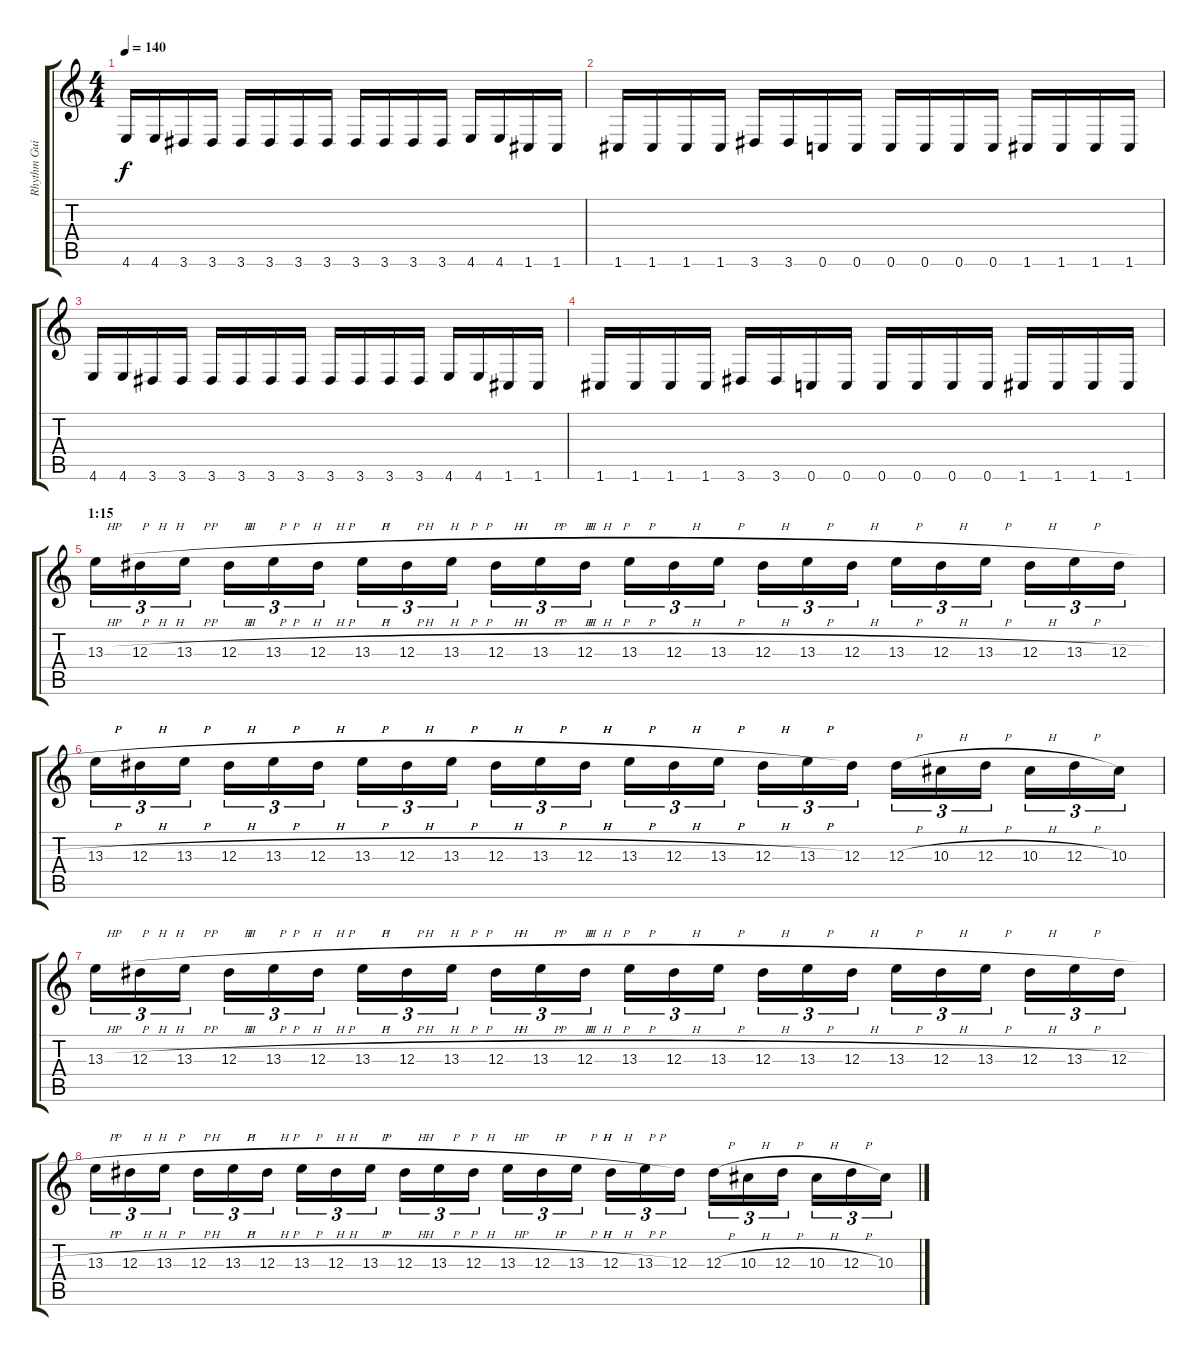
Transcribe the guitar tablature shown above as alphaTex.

\track ("Rhythm Guitar" "Rhythm Gui") {instrument overdrivenguitar}
\staff {score tabs}
\tuning (C4 G3 Eb3 Bb2 F2 C2) {hide}
\ts (4 4)
\tempo 140
\clef g2
\ks c
4.6.16{dy f} 4.6.16 3.6.16 3.6.16 3.6.16 3.6.16 3.6.16 3.6.16 3.6.16 3.6.16 3.6.16 3.6.16 4.6.16 4.6.16 1.6.16 1.6.16 |
1.6.16 1.6.16 1.6.16 1.6.16 3.6.16 3.6.16 0.6.16 0.6.16 0.6.16 0.6.16 0.6.16 0.6.16 1.6.16 1.6.16 1.6.16 1.6.16 |
4.6.16 4.6.16 3.6.16 3.6.16 3.6.16 3.6.16 3.6.16 3.6.16 3.6.16 3.6.16 3.6.16 3.6.16 4.6.16 4.6.16 1.6.16 1.6.16 |
1.6.16 1.6.16 1.6.16 1.6.16 3.6.16 3.6.16 0.6.16 0.6.16 0.6.16 0.6.16 0.6.16 0.6.16 1.6.16 1.6.16 1.6.16 1.6.16 |
\section ("" "1:15")
13.3{h}.16{tu (3 2)} 12.3{h}.16{tu (3 2)} 13.3{h}.16{tu (3 2)} 12.3{h}.16{tu (3 2)} 13.3{h}.16{tu (3 2)} 12.3{h}.16{tu (3 2)} 13.3{h}.16{tu (3 2)} 12.3{h}.16{tu (3 2)} 13.3{h}.16{tu (3 2)} 12.3{h}.16{tu (3 2)} 13.3{h}.16{tu (3 2)} 12.3{h}.16{tu (3 2)} 13.3{h}.16{tu (3 2)} 12.3{h}.16{tu (3 2)} 13.3{h}.16{tu (3 2)} 12.3{h}.16{tu (3 2)} 13.3{h}.16{tu (3 2)} 12.3{h}.16{tu (3 2)} 13.3{h}.16{tu (3 2)} 12.3{h}.16{tu (3 2)} 13.3{h}.16{tu (3 2)} 12.3{h}.16{tu (3 2)} 13.3{h}.16{tu (3 2)} 12.3{h}.16{tu (3 2)} |
13.3{h}.16{tu (3 2)} 12.3{h}.16{tu (3 2)} 13.3{h}.16{tu (3 2)} 12.3{h}.16{tu (3 2)} 13.3{h}.16{tu (3 2)} 12.3{h}.16{tu (3 2)} 13.3{h}.16{tu (3 2)} 12.3{h}.16{tu (3 2)} 13.3{h}.16{tu (3 2)} 12.3{h}.16{tu (3 2)} 13.3{h}.16{tu (3 2)} 12.3{h}.16{tu (3 2)} 13.3{h}.16{tu (3 2)} 12.3{h}.16{tu (3 2)} 13.3{h}.16{tu (3 2)} 12.3{h}.16{tu (3 2)} 13.3{h}.16{tu (3 2)} 12.3.16{tu (3 2)} 12.3{h}.16{tu (3 2)} 10.3{h}.16{tu (3 2)} 12.3{h}.16{tu (3 2)} 10.3{h}.16{tu (3 2)} 12.3{h}.16{tu (3 2)} 10.3.16{tu (3 2)} |
13.3{h}.16{tu (3 2)} 12.3{h}.16{tu (3 2)} 13.3{h}.16{tu (3 2)} 12.3{h}.16{tu (3 2)} 13.3{h}.16{tu (3 2)} 12.3{h}.16{tu (3 2)} 13.3{h}.16{tu (3 2)} 12.3{h}.16{tu (3 2)} 13.3{h}.16{tu (3 2)} 12.3{h}.16{tu (3 2)} 13.3{h}.16{tu (3 2)} 12.3{h}.16{tu (3 2)} 13.3{h}.16{tu (3 2)} 12.3{h}.16{tu (3 2)} 13.3{h}.16{tu (3 2)} 12.3{h}.16{tu (3 2)} 13.3{h}.16{tu (3 2)} 12.3{h}.16{tu (3 2)} 13.3{h}.16{tu (3 2)} 12.3{h}.16{tu (3 2)} 13.3{h}.16{tu (3 2)} 12.3{h}.16{tu (3 2)} 13.3{h}.16{tu (3 2)} 12.3{h}.16{tu (3 2)} |
13.3{h}.16{tu (3 2)} 12.3{h}.16{tu (3 2)} 13.3{h}.16{tu (3 2)} 12.3{h}.16{tu (3 2)} 13.3{h}.16{tu (3 2)} 12.3{h}.16{tu (3 2)} 13.3{h}.16{tu (3 2)} 12.3{h}.16{tu (3 2)} 13.3{h}.16{tu (3 2)} 12.3{h}.16{tu (3 2)} 13.3{h}.16{tu (3 2)} 12.3{h}.16{tu (3 2)} 13.3{h}.16{tu (3 2)} 12.3{h}.16{tu (3 2)} 13.3{h}.16{tu (3 2)} 12.3{h}.16{tu (3 2)} 13.3{h}.16{tu (3 2)} 12.3.16{tu (3 2)} 12.3{h}.16{tu (3 2)} 10.3{h}.16{tu (3 2)} 12.3{h}.16{tu (3 2)} 10.3{h}.16{tu (3 2)} 12.3{h}.16{tu (3 2)} 10.3.16{tu (3 2)}
